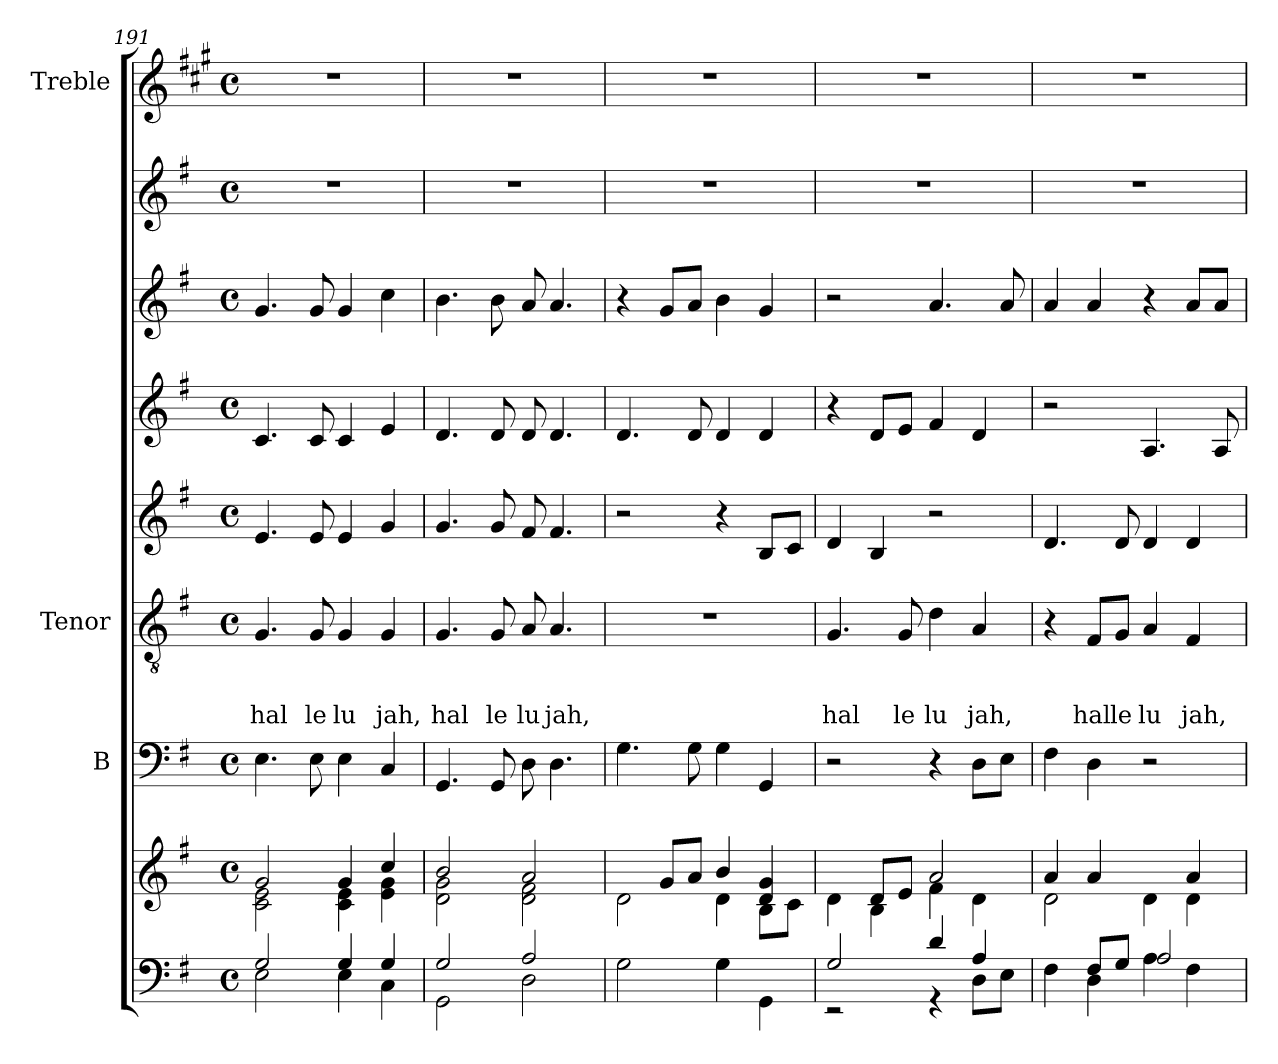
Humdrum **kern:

**kern	**kern	**kern	**kern	**text	**text	**text	**kern	**kern	**kern	**kern	**kern
*part9	*part8	*part7	*part6	*part6	*part6	*part6	*part5	*part4	*part3	*part2	*part1
*staff9	*staff8	*staff7	*staff6	*staff6	*staff6	*staff6	*staff5	*staff4	*staff3	*staff2	*staff1
*	*	*I"B	*I"Tenor	*	*	*	*	*	*	*	*I"Treble
*	*	*I'B	*I'T	*	*	*	*	*	*	*	*
*clefF4	*clefG2	*clefF4	*clefGv2	*	*	*	*clefG2	*clefG2	*clefG2	*clefG2	*clefG2
*	*	*	*	*	*	*	*	*	*	*	*ITrd1c2
*k[f#]	*k[f#]	*k[f#]	*k[f#]	*	*	*	*k[f#]	*k[f#]	*k[f#]	*k[f#]	*k[f#]
*G:	*G:	*G:	*G:	*	*	*	*G:	*G:	*G:	*G:	*G:
*M4/4	*M4/4	*M4/4	*M4/4	*	*	*	*M4/4	*M4/4	*M4/4	*M4/4	*M4/4
*met(c)	*met(c)	*met(c)	*met(c)	*	*	*	*met(c)	*met(c)	*met(c)	*met(c)	*met(c)
=191	=191	=191	=191	=191	=191	=191	=191	=191	=191	=191	=191
*^	*^	*	*	*	*	*	*	*	*	*	*
!	!	!	!	!	!	!	!	!LO:LY:b	!	!	!	!	!
2E\	2G/	2g/	2c\ 2e\	4.E\	4.G/	.	.	hal	4.e/	4.c/	4.g/	1r	1r
!	!	!	!	!	!	!	!	!LO:LY:b	!	!	!	!	!
.	.	.	.	8E\	8G/	.	.	le	8e/	8c/	8g/	.	.
!	!	!	!	!	!	!	!	!LO:LY:b	!	!	!	!	!
4E\	4G/	4g/	4c\ 4e\	4E\	4G/	.	.	lu	4e/	4c/	4g/	.	.
!	!	!	!	!	!	!	!	!LO:LY:b	!	!	!	!	!
4C\	4G/	4cc/	4e\ 4g\	4C/	4G/	.	.	jah,	4g/	4e/	4cc\	.	.
=192	=192	=192	=192	=192	=192	=192	=192	=192	=192	=192	=192	=192	=192
!	!	!	!	!	!	!	!	!LO:LY:b	!	!	!	!	!
2GG\	2G/	2d\ 2g\	2b/	4.GG/	4.G/	.	.	hal	4.g/	4.d/	4.b\	1r	1r
!	!	!	!	!	!	!	!	!LO:LY:b	!	!	!	!	!
.	.	.	.	8GG/	8G/	.	.	le	8g/	8d/	8b\	.	.
!	!	!	!	!	!	!	!	!LO:LY:b	!	!	!	!	!
2D\	2A/	2d\ 2f#\	2a/	8D\	8A/	.	.	lu	8f#/	8d/	8a/	.	.
!	!	!	!	!	!	!	!	!LO:LY:b	!	!	!	!	!
.	.	.	.	4.D\	4.A/	.	.	jah,	4.f#/	4.d/	4.a/	.	.
*v	*v	*	*	*	*	*	*	*	*	*	*	*	*
=193	=193	=193	=193	=193	=193	=193	=193	=193	=193	=193	=193	=193
2G\	2d\	4ryy	4.G\	1r	.	.	.	2r	4.d/	4r	1r	1r
.	.	8g/L	.	.	.	.	.	.	.	8g/L	.	.
.	.	8a/J	8G\	.	.	.	.	.	8d/	8a/J	.	.
4G\	4b/	4d\	4G\	.	.	.	.	4r	4d/	4b\	.	.
4GG\	8B\L	4d/ 4g/	4GG/	.	.	.	.	8B/L	4d/	4g/	.	.
.	8c\J	.	.	.	.	.	.	8c/J	.	.	.	.
!!LO:PB:g=z
=194	=194	=194	=194	=194	=194	=194	=194	=194	=194	=194	=194	=194
*^	*	*	*	*	*	*	*	*	*	*	*	*
!	!	!	!	!	!	!	!	!LO:LY:b	!	!	!	!	!
2G/	2rEE	4d\	4ryy	2r	4.G/	.	.	hal	4d/	4r	2r	1r	1r
.	.	4B\	8d/L	.	.	.	.	.	4B/	8d/L	.	.	.
!	!	!	!	!	!	!	!	!LO:LY:b	!	!	!	!	!
.	.	.	8e/J	.	8G/	.	.	le	.	8e/J	.	.	.
!	!	!	!	!	!	!	!	!LO:LY:b	!	!	!	!	!
4d/	4rGG	4f#\	2a/	4r	4d\	.	.	lu	2r	4f#/	4.a/	.	.
!	!	!	!	!	!	!	!	!LO:LY:b	!	!	!	!	!
4A/	8D\L	4d\	.	8D\L	4A/	.	.	jah,	.	4d/	.	.	.
.	8E\J	.	.	8E\J	.	.	.	.	.	.	8a/	.	.
=195	=195	=195	=195	=195	=195	=195	=195	=195	=195	=195	=195	=195	=195
4F#\	4ryy	2d\	4a/	4F#\	4r	.	.	.	4.d/	2r	4a/	1r	1r
!	!	!	!	!	!	!	!	!LO:LY:b	!	!	!	!	!
4D\	8F#/L	.	4a/	4D\	8F#/L	.	.	hal	.	.	4a/	.	.
!	!	!	!	!	!	!	!	!LO:LY:b	!	!	!	!	!
.	8G/J	.	.	.	8G/J	.	.	le	8d/	.	.	.	.
!	!	!	!	!	!	!	!	!LO:LY:b	!	!	!	!	!
4A\	2A/	4d\	4ryy	2r	4A/	.	.	lu	4d/	4.A/	4r	.	.
!	!	!	!	!	!	!	!	!LO:LY:b	!	!	!	!	!
4F#\	.	4d\	4a/	.	4F#/	.	.	jah,	4d/	.	8a/L	.	.
.	.	.	.	.	.	.	.	.	.	8A/	8a/J	.	.
*v	*v	*	*	*	*	*	*	*	*	*	*	*	*
*	*v	*v	*	*	*	*	*	*	*	*	*	*
=	=	=	=	=	=	=	=	=	=	=	=
*-	*-	*-	*-	*-	*-	*-	*-	*-	*-	*-	*-
